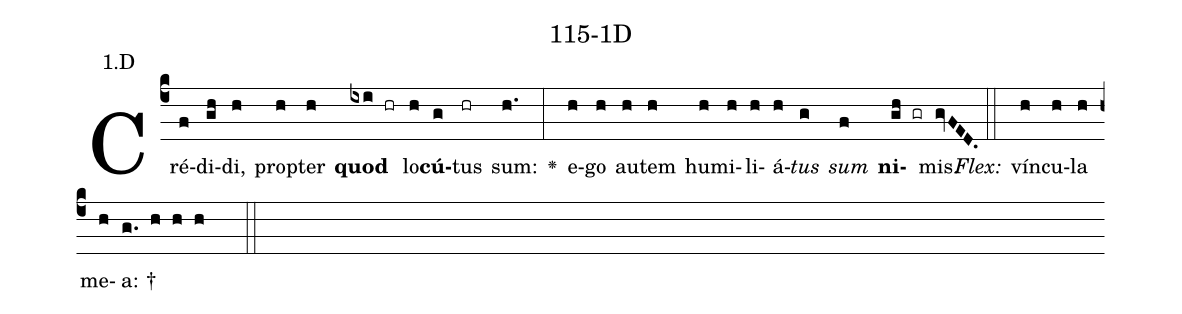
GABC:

name: 115-1D;
annotation: 1.D;
%%
(c4)Cré(f)di(gh)di,(h) prop(h)ter(h) <b>quod</b>(ixi hr) lo(h)<b>cú</b>(g)tus(hr) sum:(h.) <v>\greheightstar</v>(:) e(h)go(h) au(h)tem(h) hu(h)mi(h)li(h)á(h)<i>tus</i>(g) <i>sum</i>(f) <b>ni</b>(gh gr)mis.(gvFED.) (::)
<i>Flex:</i>()  vín(h)cu(h)la(h) me(h)a: †(g. h h h  ::)

%E(h) u(h) o(g) u(f) a(gh) e.(gvFED.) (::)
